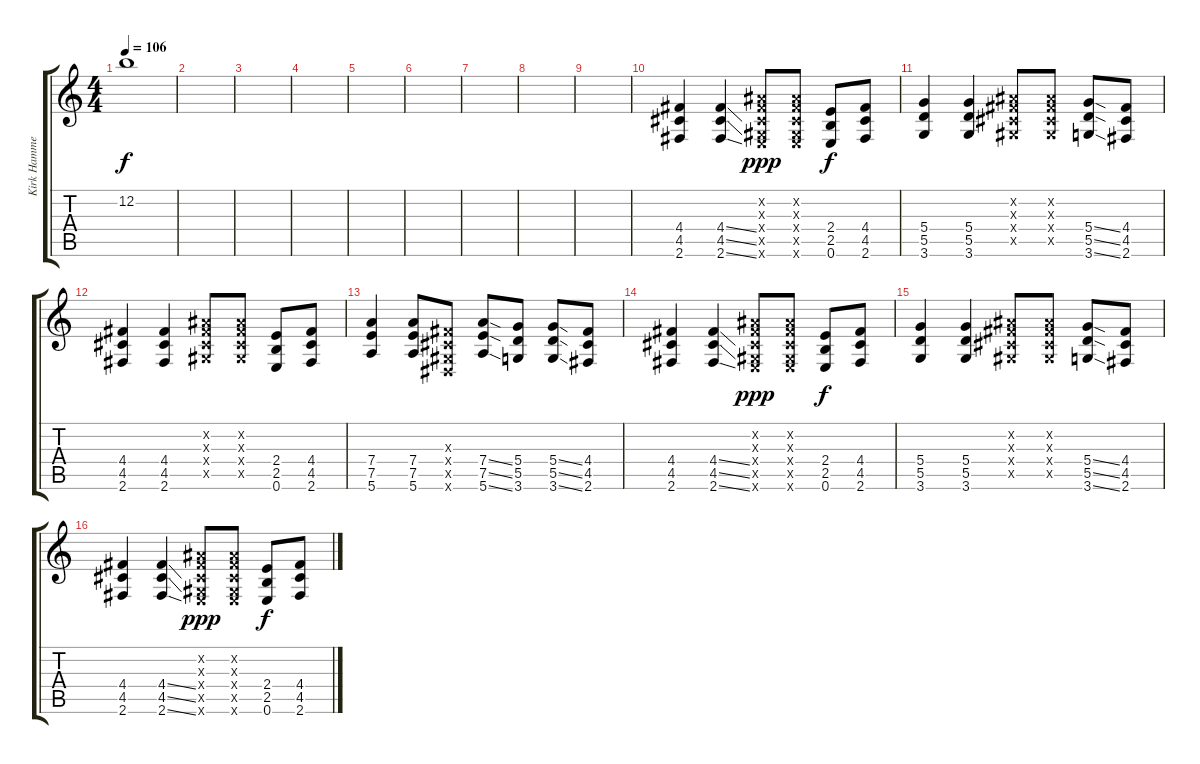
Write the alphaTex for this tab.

\track ("Kirk Hammett" "Kirk Hamme") {instrument distortionguitar}
\staff {score tabs}
\tuning (E4 B3 G3 D3 A2 E2) {hide}
\ts (4 4)
\tempo 106
\clef g2
\ks c
12.2{t}.1{dy f} |
|
|
|
|
|
|
|
|
(4.4 4.5 2.6).4 (4.4{ss} 4.5{ss} 2.6{ss}).4 (-1.2{x} -1.3{x} -1.4{x} -1.5{x} 0.6{x}).8{dy ppp} (-1.2{x} -1.3{x} -1.4{x} -1.5{x} 0.6{x}).8 (2.4 2.5 0.6).8{dy f} (4.4 4.5 2.6).8 |
(5.4 5.5 3.6).4 (5.4 5.5 3.6).4 (-1.2{x} -1.3{x} -1.4{x} -1.5{x}).8 (-1.2{x} -1.3{x} -1.4{x} -1.5{x}).8 (5.4{ss} 5.5{ss} 3.6{ss}).8 (4.4 4.5 2.6).8 |
(4.4 4.5 2.6).4 (4.4 4.5 2.6).4 (-1.2{x} -1.3{x} -1.4{x} -1.5{x}).8 (-1.2{x} -1.3{x} -1.4{x} -1.5{x}).8 (2.4 2.5 0.6).8 (4.4 4.5 2.6).8 |
(7.4 7.5 5.6).4 (7.4 7.5 5.6).8 (-1.3{x} -1.4{x} -1.5{x} -1.6{x}).8 (7.4{ss} 7.5{ss} 5.6{ss}).8 (5.4 5.5 3.6).8 (5.4{ss} 5.5{ss} 3.6{ss}).8 (4.4 4.5 2.6).8 |
(4.4 4.5 2.6).4 (4.4{ss} 4.5{ss} 2.6{ss}).4 (-1.2{x} -1.3{x} -1.4{x} -1.5{x} 0.6{x}).8{dy ppp} (-1.2{x} -1.3{x} -1.4{x} -1.5{x} 0.6{x}).8 (2.4 2.5 0.6).8{dy f} (4.4 4.5 2.6).8 |
(5.4 5.5 3.6).4 (5.4 5.5 3.6).4 (-1.2{x} -1.3{x} -1.4{x} -1.5{x}).8 (-1.2{x} -1.3{x} -1.4{x} -1.5{x}).8 (5.4{ss} 5.5{ss} 3.6{ss}).8 (4.4 4.5 2.6).8 |
(4.4 4.5 2.6).4 (4.4{ss} 4.5{ss} 2.6{ss}).4 (-1.2{x} -1.3{x} -1.4{x} -1.5{x} 0.6{x}).8{dy ppp} (-1.2{x} -1.3{x} -1.4{x} -1.5{x} 0.6{x}).8 (2.4 2.5 0.6).8{dy f} (4.4 4.5 2.6).8
